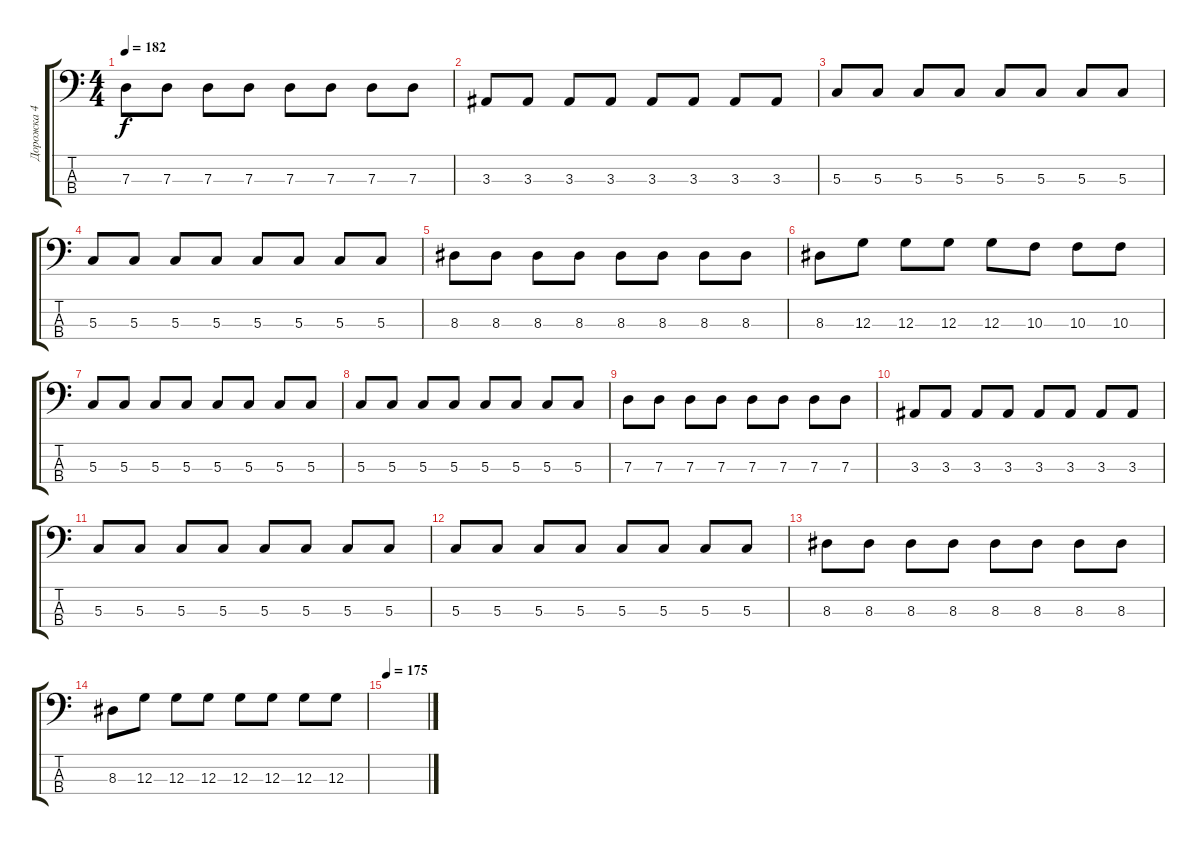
\track ("Дорожка 4" "Дорожка 4") {instrument electricbassfinger}
\staff {score tabs}
\tuning (F2 C2 G1 C1) {hide}
\ts (4 4)
\tempo 182
\clef f4
\ks c
7.3.8{dy f} 7.3.8 7.3.8 7.3.8 7.3.8 7.3.8 7.3.8 7.3.8 |
3.3.8 3.3.8 3.3.8 3.3.8 3.3.8 3.3.8 3.3.8 3.3.8 |
5.3.8 5.3.8 5.3.8 5.3.8 5.3.8 5.3.8 5.3.8 5.3.8 |
5.3.8 5.3.8 5.3.8 5.3.8 5.3.8 5.3.8 5.3.8 5.3.8 |
8.3.8 8.3.8 8.3.8 8.3.8 8.3.8 8.3.8 8.3.8 8.3.8 |
8.3.8 12.3.8 12.3.8 12.3.8 12.3.8 10.3.8 10.3.8 10.3.8 |
5.3.8 5.3.8 5.3.8 5.3.8 5.3.8 5.3.8 5.3.8 5.3.8 |
5.3.8 5.3.8 5.3.8 5.3.8 5.3.8 5.3.8 5.3.8 5.3.8 |
7.3.8 7.3.8 7.3.8 7.3.8 7.3.8 7.3.8 7.3.8 7.3.8 |
3.3.8 3.3.8 3.3.8 3.3.8 3.3.8 3.3.8 3.3.8 3.3.8 |
5.3.8 5.3.8 5.3.8 5.3.8 5.3.8 5.3.8 5.3.8 5.3.8 |
5.3.8 5.3.8 5.3.8 5.3.8 5.3.8 5.3.8 5.3.8 5.3.8 |
8.3.8 8.3.8 8.3.8 8.3.8 8.3.8 8.3.8 8.3.8 8.3.8 |
8.3.8 12.3.8 12.3.8 12.3.8 12.3.8 12.3.8 12.3.8 12.3.8 |
\tempo 175
